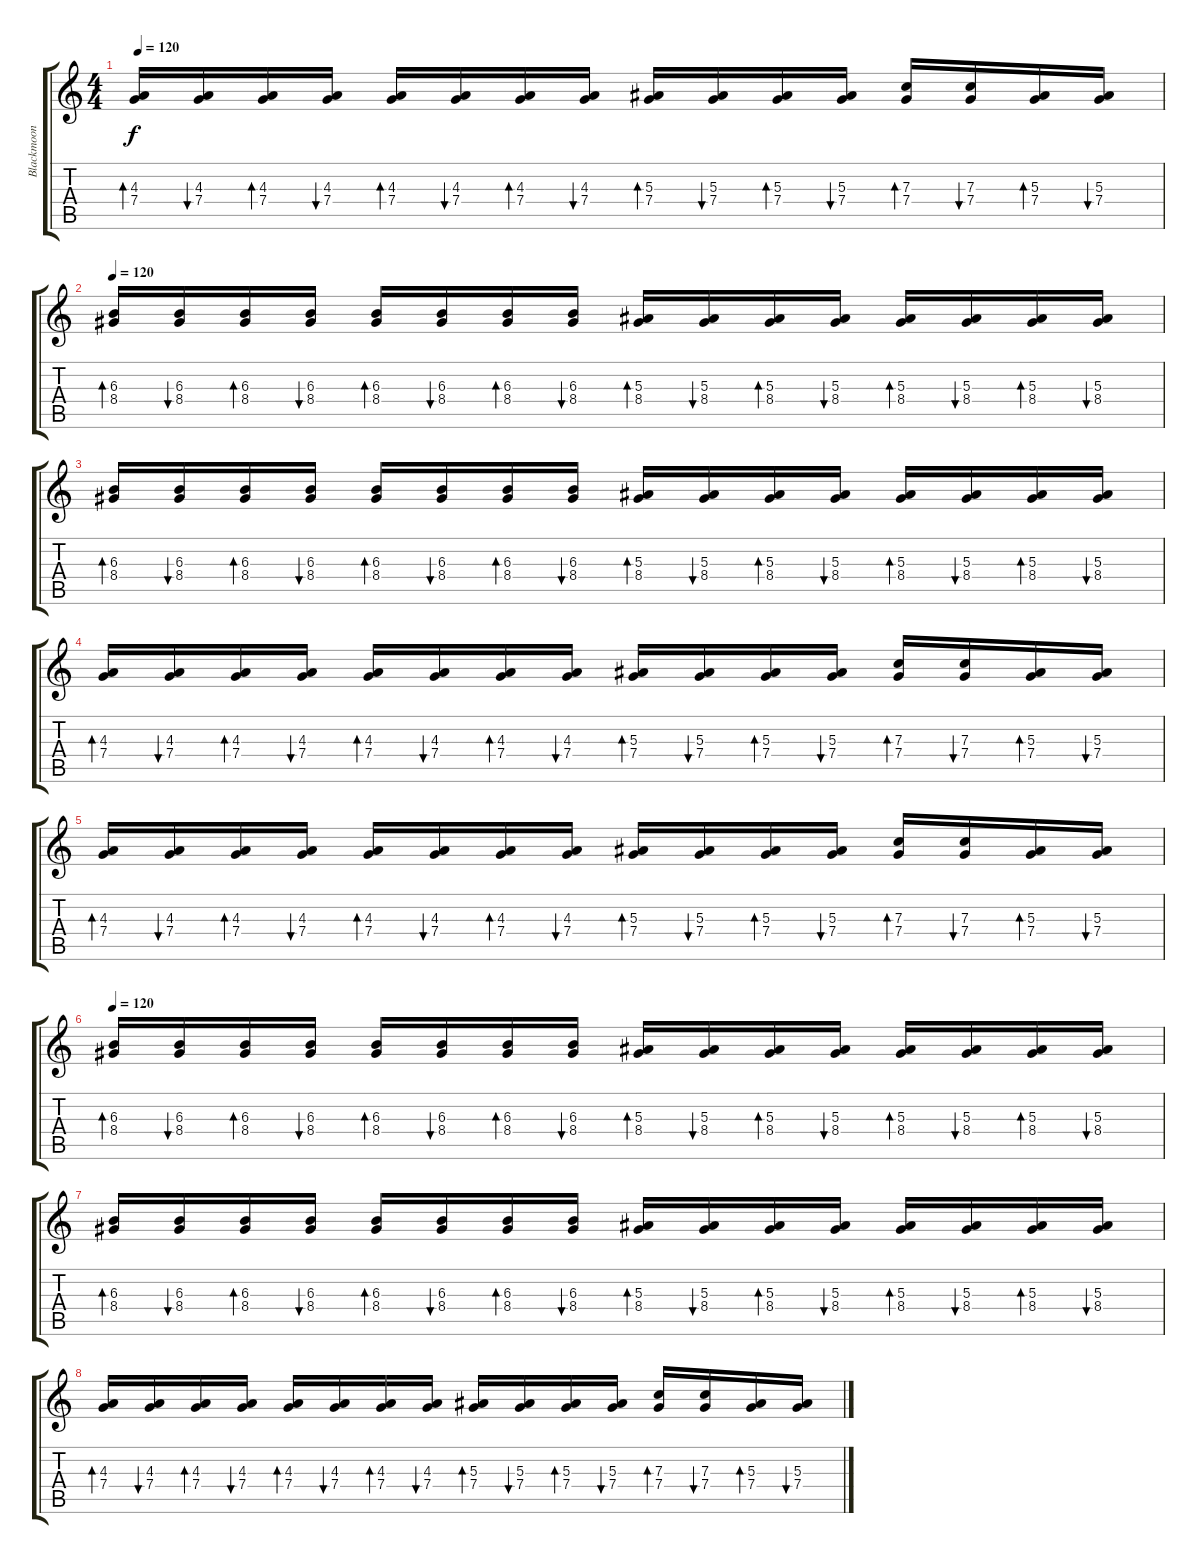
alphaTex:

\track ("Blackmoon" "Blackmoon") {instrument distortionguitar}
\staff {score tabs}
\tuning (D4 A3 F3 C3 G2 D2) {hide}
\ts (4 4)
\tempo 120
\clef g2
\ks c
(4.3 7.4).16{bd 30 dy f} (4.3 7.4).16{bu 30} (4.3 7.4).16{bd 30} (4.3 7.4).16{bu 30} (4.3 7.4).16{bd 30} (4.3 7.4).16{bu 30} (4.3 7.4).16{bd 30} (4.3 7.4).16{bu 30} (5.3 7.4).16{bd 30} (5.3 7.4).16{bu 30} (5.3 7.4).16{bd 30} (5.3 7.4).16{bu 30} (7.3 7.4).16{bd 30} (7.3 7.4).16{bu 30} (5.3 7.4).16{bd 30} (5.3 7.4).16{bu 30} |
\tempo 120
(6.3 8.4).16{bd 30} (6.3 8.4).16{bu 30} (6.3 8.4).16{bd 30} (6.3 8.4).16{bu 30} (6.3 8.4).16{bd 30} (6.3 8.4).16{bu 30} (6.3 8.4).16{bd 30} (6.3 8.4).16{bu 30} (5.3 8.4).16{bd 30} (5.3 8.4).16{bu 30} (5.3 8.4).16{bd 30} (5.3 8.4).16{bu 30} (5.3 8.4).16{bd 30} (5.3 8.4).16{bu 30} (5.3 8.4).16{bd 30} (5.3 8.4).16{bu 30} |
(6.3 8.4).16{bd 30} (6.3 8.4).16{bu 30} (6.3 8.4).16{bd 30} (6.3 8.4).16{bu 30} (6.3 8.4).16{bd 30} (6.3 8.4).16{bu 30} (6.3 8.4).16{bd 30} (6.3 8.4).16{bu 30} (5.3 8.4).16{bd 30} (5.3 8.4).16{bu 30} (5.3 8.4).16{bd 30} (5.3 8.4).16{bu 30} (5.3 8.4).16{bd 30} (5.3 8.4).16{bu 30} (5.3 8.4).16{bd 30} (5.3 8.4).16{bu 30} |
(4.3 7.4).16{bd 30} (4.3 7.4).16{bu 30} (4.3 7.4).16{bd 30} (4.3 7.4).16{bu 30} (4.3 7.4).16{bd 30} (4.3 7.4).16{bu 30} (4.3 7.4).16{bd 30} (4.3 7.4).16{bu 30} (5.3 7.4).16{bd 30} (5.3 7.4).16{bu 30} (5.3 7.4).16{bd 30} (5.3 7.4).16{bu 30} (7.3 7.4).16{bd 30} (7.3 7.4).16{bu 30} (5.3 7.4).16{bd 30} (5.3 7.4).16{bu 30} |
(4.3 7.4).16{bd 30} (4.3 7.4).16{bu 30} (4.3 7.4).16{bd 30} (4.3 7.4).16{bu 30} (4.3 7.4).16{bd 30} (4.3 7.4).16{bu 30} (4.3 7.4).16{bd 30} (4.3 7.4).16{bu 30} (5.3 7.4).16{bd 30} (5.3 7.4).16{bu 30} (5.3 7.4).16{bd 30} (5.3 7.4).16{bu 30} (7.3 7.4).16{bd 30} (7.3 7.4).16{bu 30} (5.3 7.4).16{bd 30} (5.3 7.4).16{bu 30} |
\tempo 120
(6.3 8.4).16{bd 30} (6.3 8.4).16{bu 30} (6.3 8.4).16{bd 30} (6.3 8.4).16{bu 30} (6.3 8.4).16{bd 30} (6.3 8.4).16{bu 30} (6.3 8.4).16{bd 30} (6.3 8.4).16{bu 30} (5.3 8.4).16{bd 30} (5.3 8.4).16{bu 30} (5.3 8.4).16{bd 30} (5.3 8.4).16{bu 30} (5.3 8.4).16{bd 30} (5.3 8.4).16{bu 30} (5.3 8.4).16{bd 30} (5.3 8.4).16{bu 30} |
(6.3 8.4).16{bd 30} (6.3 8.4).16{bu 30} (6.3 8.4).16{bd 30} (6.3 8.4).16{bu 30} (6.3 8.4).16{bd 30} (6.3 8.4).16{bu 30} (6.3 8.4).16{bd 30} (6.3 8.4).16{bu 30} (5.3 8.4).16{bd 30} (5.3 8.4).16{bu 30} (5.3 8.4).16{bd 30} (5.3 8.4).16{bu 30} (5.3 8.4).16{bd 30} (5.3 8.4).16{bu 30} (5.3 8.4).16{bd 30} (5.3 8.4).16{bu 30} |
(4.3 7.4).16{bd 30} (4.3 7.4).16{bu 30} (4.3 7.4).16{bd 30} (4.3 7.4).16{bu 30} (4.3 7.4).16{bd 30} (4.3 7.4).16{bu 30} (4.3 7.4).16{bd 30} (4.3 7.4).16{bu 30} (5.3 7.4).16{bd 30} (5.3 7.4).16{bu 30} (5.3 7.4).16{bd 30} (5.3 7.4).16{bu 30} (7.3 7.4).16{bd 30} (7.3 7.4).16{bu 30} (5.3 7.4).16{bd 30} (5.3 7.4).16{bu 30}
